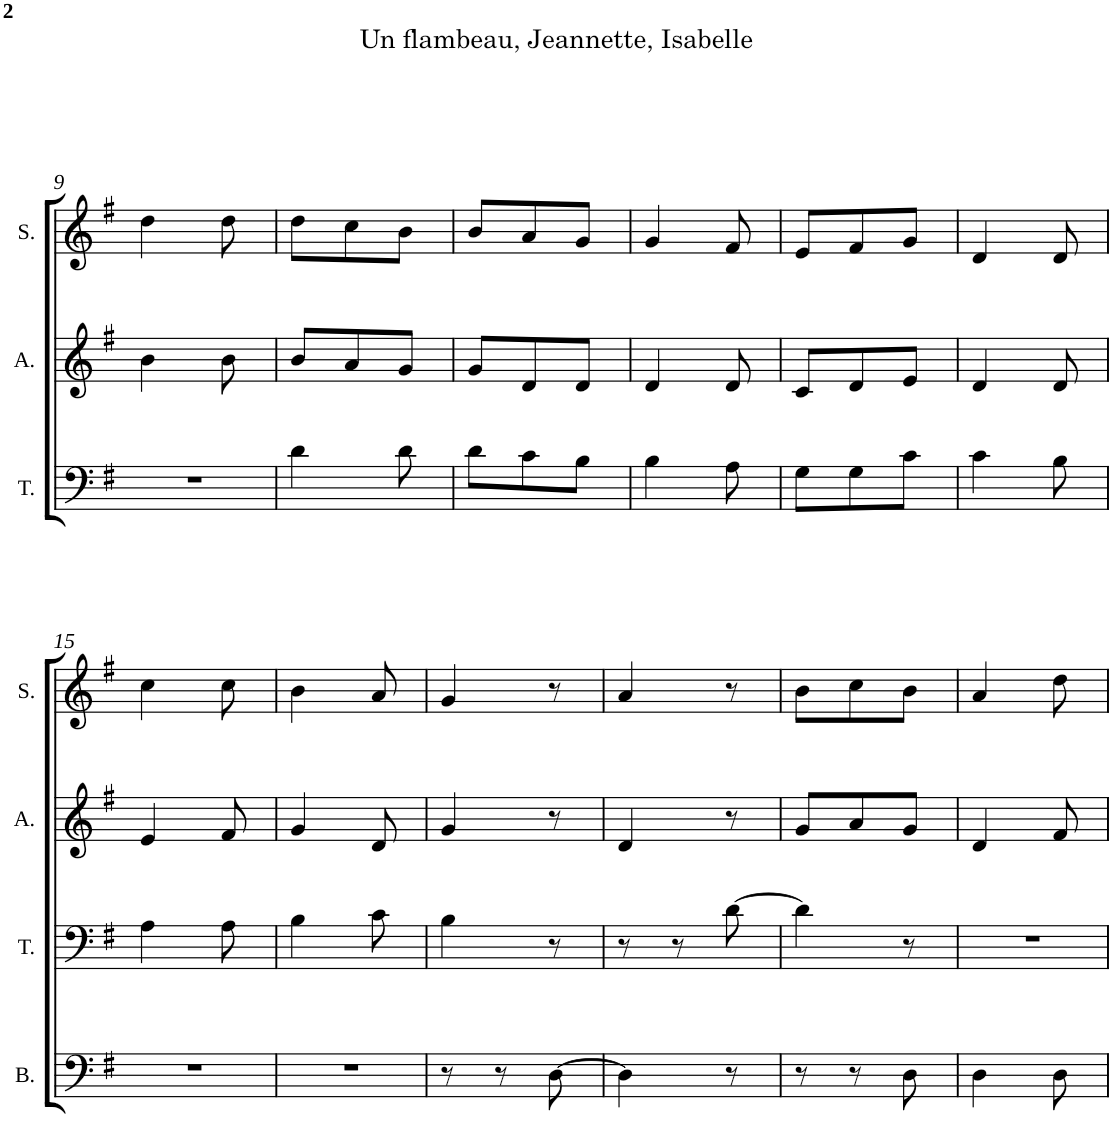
**kern	**kern	**kern	**kern
*part4	*part3	*part2	*part1
*staff4	*staff3	*staff2	*staff1
*I"Bass	*I"Tenor	*I"Alto	*I"Soprano
*I'B.	*I'T.	*I'A.	*I'S.
!!LO:PB:g=z
*clefF4	*clefF4	*clefG2	*clefG2
*k[f#]	*k[f#]	*k[f#]	*k[f#]
*G:	*G:	*G:	*G:
*M3/8	*M3/8	*M3/8	*M3/8
=9	=9	=9	=9
4.r	4.r	4b\	4dd\
.	.	8b\	8dd\
=10	=10	=10	=10
4.r	4d\	8b/L	8dd\L
.	.	8a/	8cc\
.	8d\	8g/J	8b\J
=11	=11	=11	=11
4.r	8d\L	8g/L	8b/L
.	8c\	8d/	8a/
.	8B\J	8d/J	8g/J
=12	=12	=12	=12
4.r	4B\	4d/	4g/
.	8A\	8d/	8f#/
=13	=13	=13	=13
4.r	8G\L	8c/L	8e/L
.	8G\	8d/	8f#/
.	8c\J	8e/J	8g/J
=14	=14	=14	=14
4.r	4c\	4d/	4d/
.	8B\	8d/	8d/
!!LO:LB:g=z
=15	=15	=15	=15
4.r	4A\	4e/	4cc\
.	8A\	8f#/	8cc\
=16	=16	=16	=16
4.r	4B\	4g/	4b\
.	8c\	8d/	8a/
=17	=17	=17	=17
8r	4B\	4g/	4g/
8r	.	.	.
[8D\	8r	8r	8r
=18	=18	=18	=18
4D\]	8r	4d/	4a/
.	8r	.	.
8r	[8d\	8r	8r
=19	=19	=19	=19
8r	4d\]	8g/L	8b\L
8r	.	8a/	8cc\
8D\	8r	8g/J	8b\J
=20	=20	=20	=20
4D\	4.r	4d/	4a/
8D\	.	8f#/	8dd\
=	=	=	=
*-	*-	*-	*-
